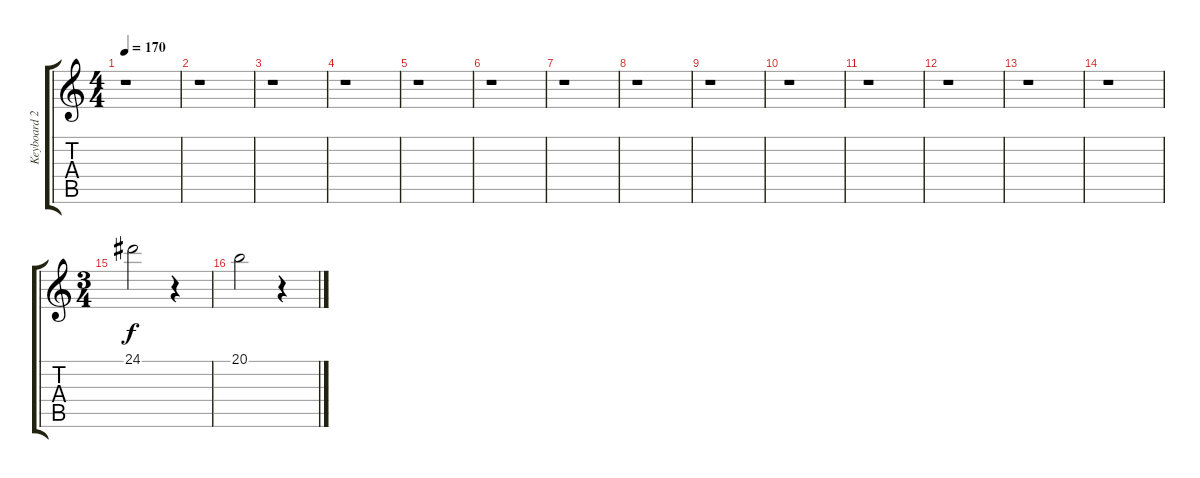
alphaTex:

\track ("Keyboard 2" "Keyboard 2") {instrument orchestrahit}
\staff {score tabs}
\tuning (Eb4 Bb3 Gb3 Db3 Ab2 Eb2) {hide}
\ts (4 4)
\tempo 170
\clef g2
\ks c
r.1{dy mp} |
r.1 |
r.1 |
r.1 |
r.1 |
r.1 |
r.1 |
r.1 |
r.1 |
r.1 |
r.1 |
r.1 |
r.1 |
r.1 |
\ts (3 4)
\section ("" "")
24.1.2{dy f} r.4 |
20.1.2 r.4
